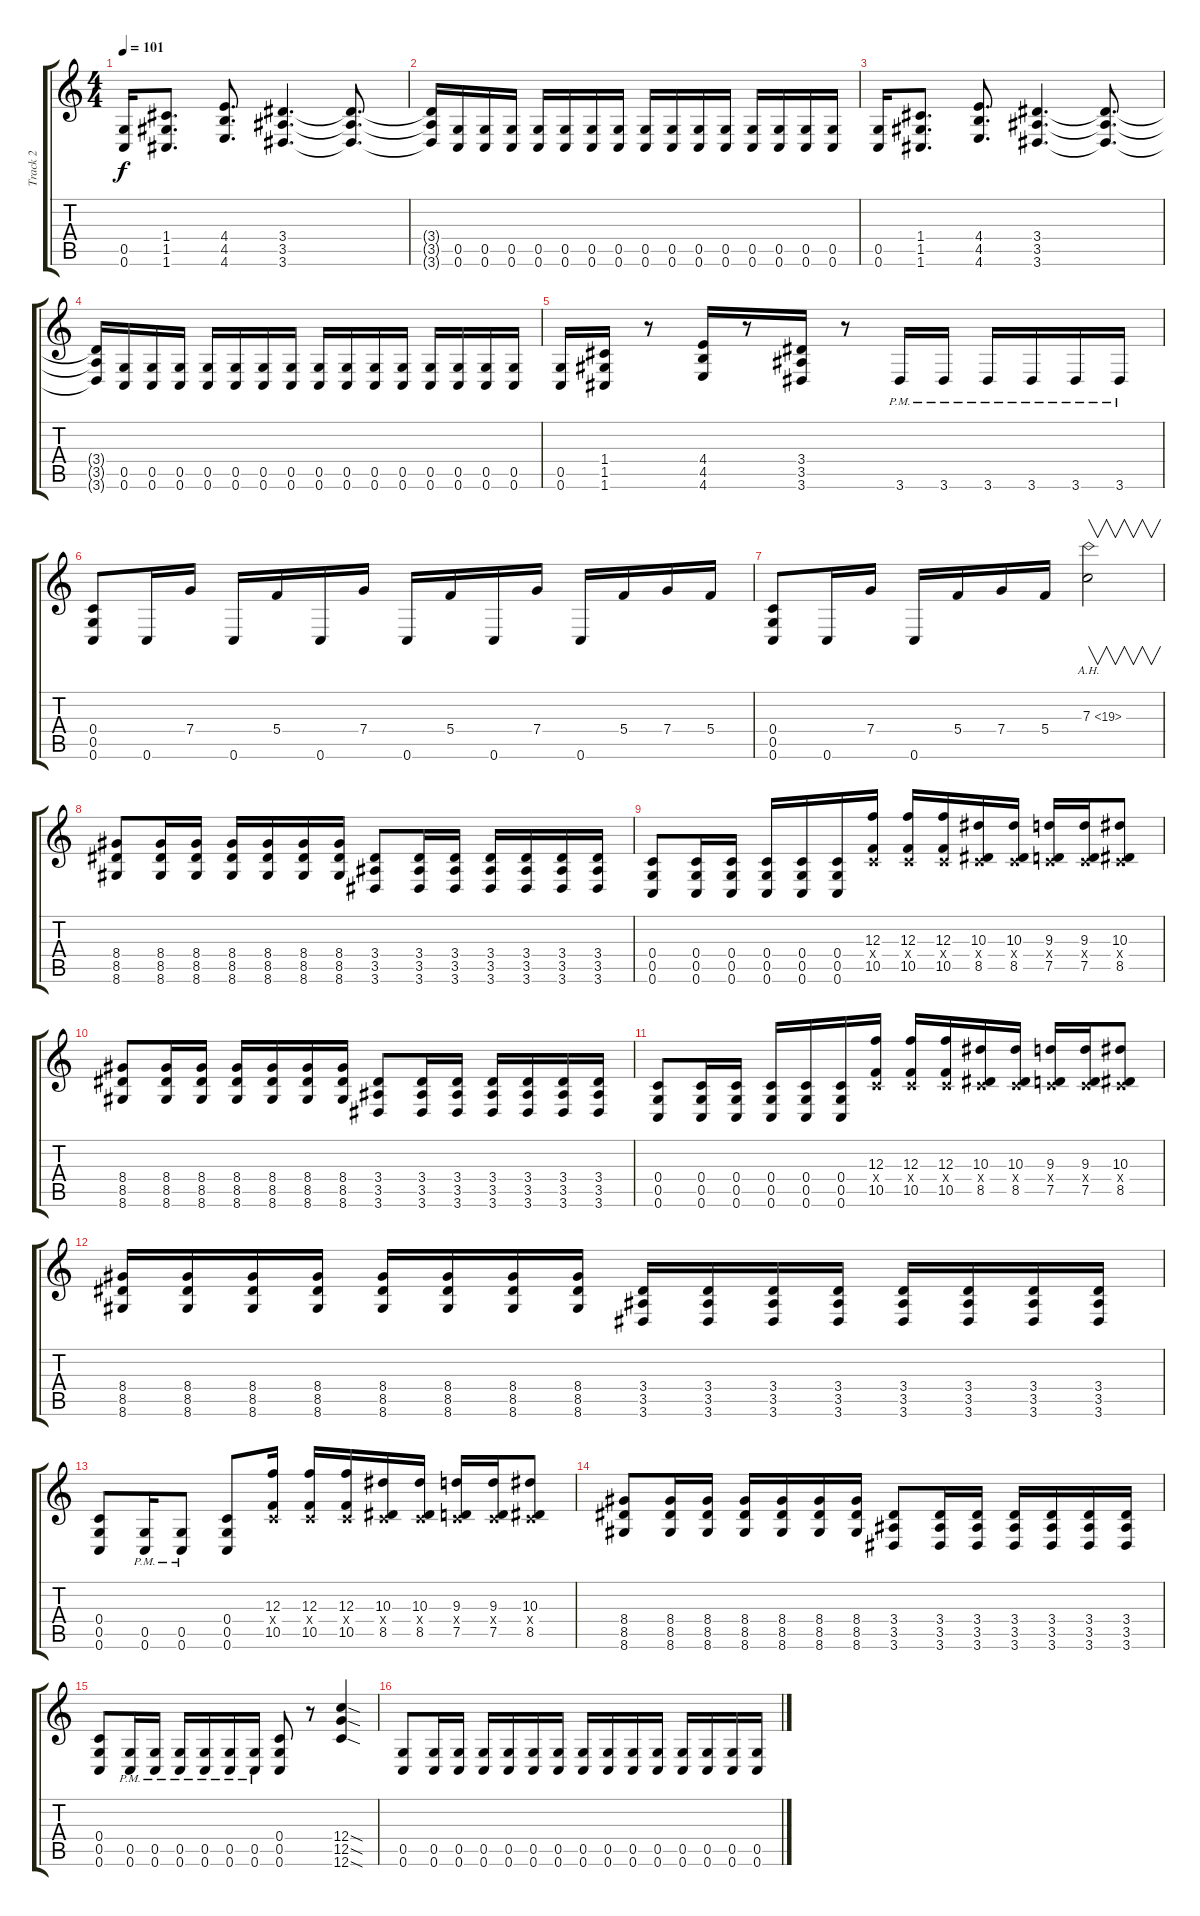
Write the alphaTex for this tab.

\track ("Track 2" "Track 2") {instrument distortionguitar}
\staff {score tabs}
\tuning (D4 A3 F3 C3 G2 C2) {hide}
\ts (4 4)
\tempo 101
\clef g2
\ks c
(0.5 0.6).16{dy f} (1.4 1.5 1.6).8{d} (4.4 4.5 4.6).8{d} (3.4 3.5 3.6).4{d} (3.4{t} 3.5{t} 3.6{t}).8{d} |
(3.4{t} 3.5{t} 3.6{t}).16 (0.5 0.6).16 (0.5 0.6).16 (0.5 0.6).16 (0.5 0.6).16 (0.5 0.6).16 (0.5 0.6).16 (0.5 0.6).16 (0.5 0.6).16 (0.5 0.6).16 (0.5 0.6).16 (0.5 0.6).16 (0.5 0.6).16 (0.5 0.6).16 (0.5 0.6).16 (0.5 0.6).16 |
(0.5 0.6).16 (1.4 1.5 1.6).8{d} (4.4 4.5 4.6).8{d} (3.4 3.5 3.6).4{d} (3.4{t} 3.5{t} 3.6{t}).8{d} |
(3.4{t} 3.5{t} 3.6{t}).16 (0.5 0.6).16 (0.5 0.6).16 (0.5 0.6).16 (0.5 0.6).16 (0.5 0.6).16 (0.5 0.6).16 (0.5 0.6).16 (0.5 0.6).16 (0.5 0.6).16 (0.5 0.6).16 (0.5 0.6).16 (0.5 0.6).16 (0.5 0.6).16 (0.5 0.6).16 (0.5 0.6).16 |
(0.5 0.6).16 (1.4 1.5 1.6).16 r.8 (4.4 4.5 4.6).16 r.8 (3.4 3.5 3.6).16 r.8 3.6{pm}.16 3.6{pm}.16 3.6{pm}.16 3.6{pm}.16 3.6{pm}.16 3.6{pm}.16 |
(0.4 0.5 0.6).8 0.6.16 7.4.16 0.6.16 5.4.16 0.6.16 7.4.16 0.6.16 5.4.16 0.6.16 7.4.16 0.6.16 5.4.16 7.4.16 5.4.16 |
(0.4 0.5 0.6).8 0.6.16 7.4.16 0.6.16 5.4.16 7.4.16 5.4.16 7.3{ah 12}.2{v} |
(8.4 8.5 8.6).8 (8.4 8.5 8.6).16 (8.4 8.5 8.6).16 (8.4 8.5 8.6).16 (8.4 8.5 8.6).16 (8.4 8.5 8.6).16 (8.4 8.5 8.6).16 (3.4 3.5 3.6).8 (3.4 3.5 3.6).16 (3.4 3.5 3.6).16 (3.4 3.5 3.6).16 (3.4 3.5 3.6).16 (3.4 3.5 3.6).16 (3.4 3.5 3.6).16 |
(0.4 0.5 0.6).8 (0.4 0.5 0.6).16 (0.4 0.5 0.6).16 (0.4 0.5 0.6).16 (0.4 0.5 0.6).16 (0.4 0.5 0.6).16 (12.3 0.4{x} 10.5).16 (12.3 0.4{x} 10.5).16 (12.3 0.4{x} 10.5).16 (10.3 0.4{x} 8.5).16 (10.3 0.4{x} 8.5).16 (9.3 0.4{x} 7.5).16 (9.3 0.4{x} 7.5).16 (10.3 0.4{x} 8.5).8 |
(8.4 8.5 8.6).8 (8.4 8.5 8.6).16 (8.4 8.5 8.6).16 (8.4 8.5 8.6).16 (8.4 8.5 8.6).16 (8.4 8.5 8.6).16 (8.4 8.5 8.6).16 (3.4 3.5 3.6).8 (3.4 3.5 3.6).16 (3.4 3.5 3.6).16 (3.4 3.5 3.6).16 (3.4 3.5 3.6).16 (3.4 3.5 3.6).16 (3.4 3.5 3.6).16 |
(0.4 0.5 0.6).8 (0.4 0.5 0.6).16 (0.4 0.5 0.6).16 (0.4 0.5 0.6).16 (0.4 0.5 0.6).16 (0.4 0.5 0.6).16 (12.3 0.4{x} 10.5).16 (12.3 0.4{x} 10.5).16 (12.3 0.4{x} 10.5).16 (10.3 0.4{x} 8.5).16 (10.3 0.4{x} 8.5).16 (9.3 0.4{x} 7.5).16 (9.3 0.4{x} 7.5).16 (10.3 0.4{x} 8.5).8 |
(8.4 8.5 8.6).16 (8.4 8.5 8.6).16 (8.4 8.5 8.6).16 (8.4 8.5 8.6).16 (8.4 8.5 8.6).16 (8.4 8.5 8.6).16 (8.4 8.5 8.6).16 (8.4 8.5 8.6).16 (3.4 3.5 3.6).16 (3.4 3.5 3.6).16 (3.4 3.5 3.6).16 (3.4 3.5 3.6).16 (3.4 3.5 3.6).16 (3.4 3.5 3.6).16 (3.4 3.5 3.6).16 (3.4 3.5 3.6).16 |
(0.4 0.5 0.6).8 (0.5{pm} 0.6{pm}).16 (0.5{pm} 0.6{pm}).8 (0.4 0.5 0.6).8 (12.3 0.4{x} 10.5).16 (12.3 0.4{x} 10.5).16 (12.3 0.4{x} 10.5).16 (10.3 0.4{x} 8.5).16 (10.3 0.4{x} 8.5).16 (9.3 0.4{x} 7.5).16 (9.3 0.4{x} 7.5).16 (10.3 0.4{x} 8.5).8 |
(8.4 8.5 8.6).8 (8.4 8.5 8.6).16 (8.4 8.5 8.6).16 (8.4 8.5 8.6).16 (8.4 8.5 8.6).16 (8.4 8.5 8.6).16 (8.4 8.5 8.6).16 (3.4 3.5 3.6).8 (3.4 3.5 3.6).16 (3.4 3.5 3.6).16 (3.4 3.5 3.6).16 (3.4 3.5 3.6).16 (3.4 3.5 3.6).16 (3.4 3.5 3.6).16 |
(0.4 0.5 0.6).8 (0.5{pm} 0.6{pm}).16 (0.5{pm} 0.6{pm}).16 (0.5{pm} 0.6{pm}).16 (0.5{pm} 0.6{pm}).16 (0.5{pm} 0.6{pm}).16 (0.5{pm} 0.6{pm}).16 (0.4 0.5 0.6).8 r.8 (12.4{sod} 12.5{sod} 12.6{sod}).4 |
(0.5 0.6).8 (0.5 0.6).16 (0.5 0.6).16 (0.5 0.6).16 (0.5 0.6).16 (0.5 0.6).16 (0.5 0.6).16 (0.5 0.6).16 (0.5 0.6).16 (0.5 0.6).16 (0.5 0.6).16 (0.5 0.6).16 (0.5 0.6).16 (0.5 0.6).16 (0.5 0.6).16
